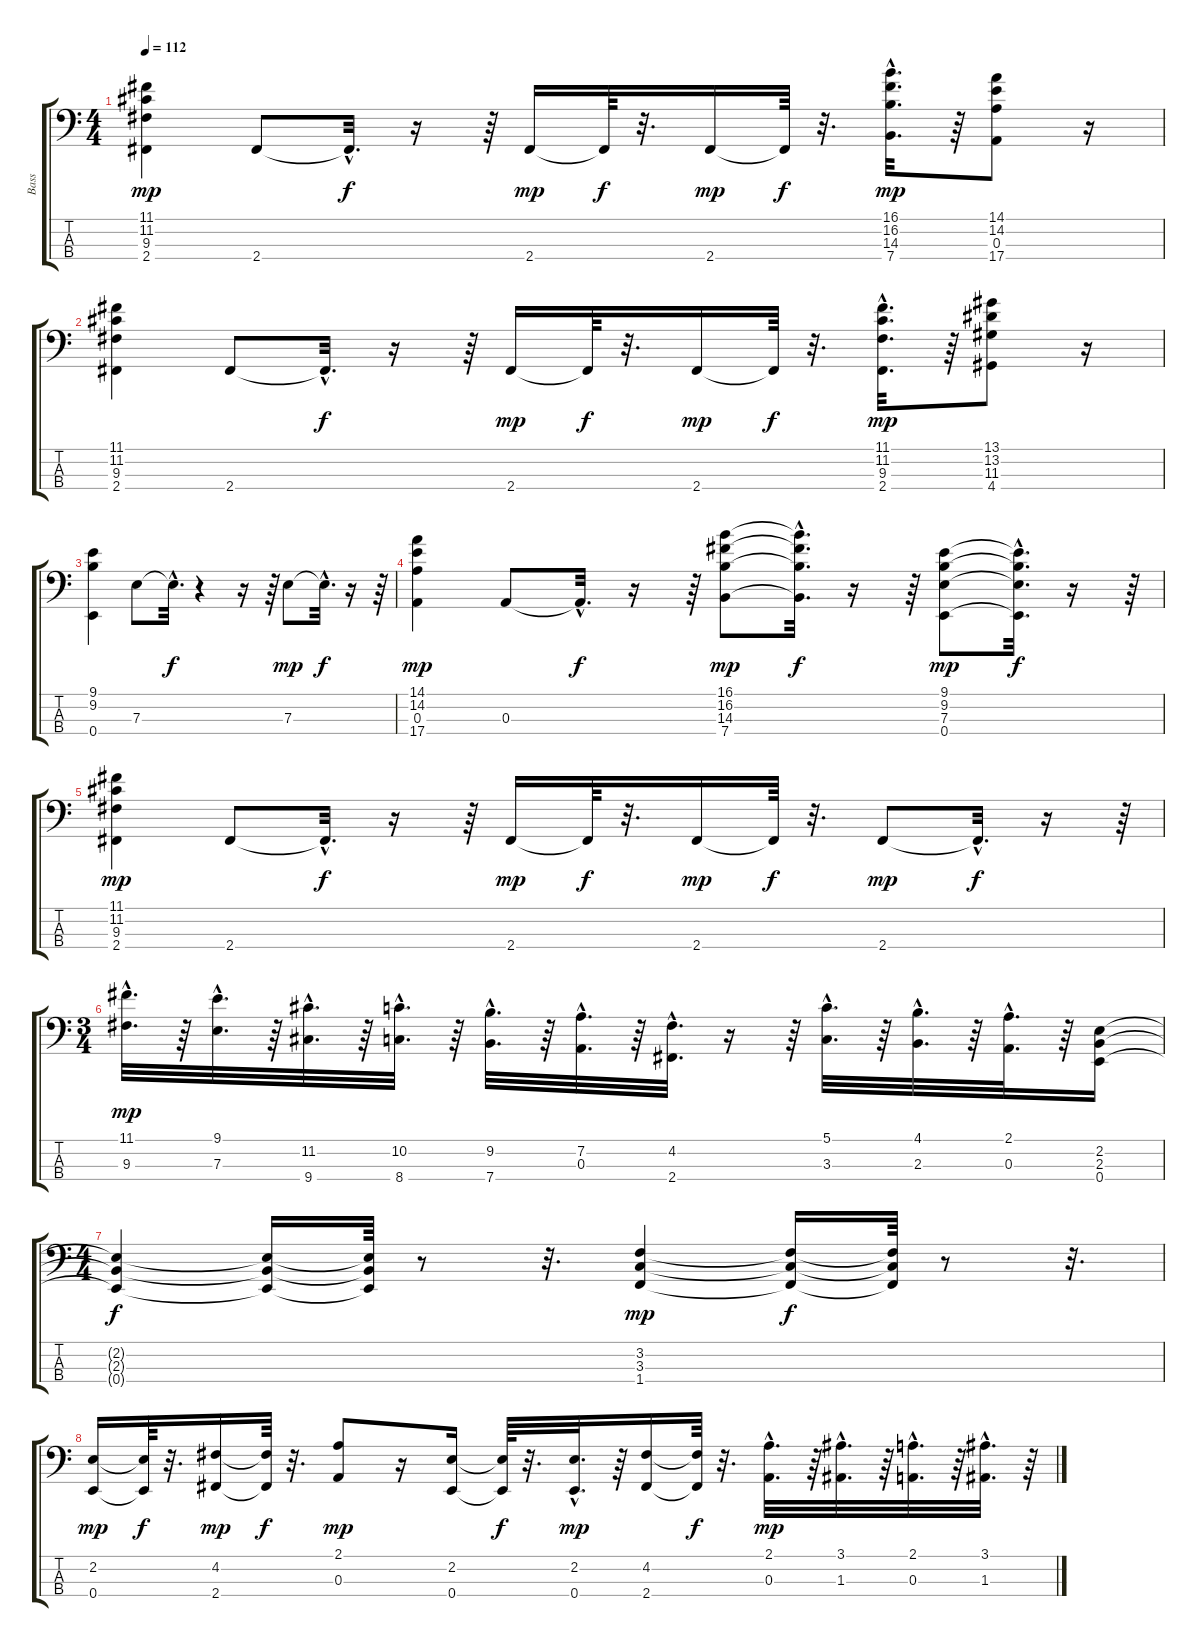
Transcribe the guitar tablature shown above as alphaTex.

\track ("Bass" "Bass") {instrument electricbasspick}
\staff {score tabs}
\tuning (G2 D2 A1 E1) {hide}
\ts (4 4)
\tempo 112
\clef f4
\ks c
(11.1 11.2 9.3 2.4).4{dy mp} 2.4.8 2.4{hac t}.32{d dy f} r.16 r.64 2.4.16{dy mp} 2.4{t}.64{dy f} r.32{d} 2.4.16{dy mp} 2.4{t}.64{dy f} r.32{d} (16.1{hac} 16.2{hac} 14.3{hac} 7.4{hac}).32{d dy mp} r.64 (14.1 14.2 0.3 17.4).8 r.16 |
(11.1 11.2 9.3 2.4).4 2.4.8 2.4{hac t}.32{d dy f} r.16 r.64 2.4.16{dy mp} 2.4{t}.64{dy f} r.32{d} 2.4.16{dy mp} 2.4{t}.64{dy f} r.32{d} (11.1{hac} 11.2{hac} 9.3{hac} 2.4{hac}).32{d dy mp} r.64 (13.1 13.2 11.3 4.4).8 r.16 |
(9.1 9.2 0.4).4 7.3.8 7.3{hac t}.32{d dy f} r.4 r.16 r.64 7.3.8{dy mp} 7.3{hac t}.32{d dy f} r.16 r.64 |
(14.1 14.2 0.3 17.4).4{dy mp} 0.3.8 0.3{hac t}.32{d dy f} r.16 r.64 (16.1 16.2 14.3 7.4).8{dy mp} (16.1{hac t} 16.2{hac t} 14.3{hac t} 7.4{hac t}).32{d dy f} r.16 r.64 (9.1 9.2 7.3 0.4).8{dy mp} (9.1{hac t} 9.2{hac t} 7.3{hac t} 0.4{hac t}).32{d dy f} r.16 r.64 |
(11.1 11.2 9.3 2.4).4{dy mp} 2.4.8 2.4{hac t}.32{d dy f} r.16 r.64 2.4.16{dy mp} 2.4{t}.64{dy f} r.32{d} 2.4.16{dy mp} 2.4{t}.64{dy f} r.32{d} 2.4.8{dy mp} 2.4{hac t}.32{d dy f} r.16 r.64 |
\ts (3 4)
(11.1{hac} 9.3{hac}).32{d dy mp} r.64 (9.1{hac} 7.3{hac}).32{d} r.64 (11.2{hac} 9.4{hac}).32{d} r.64 (10.2{hac} 8.4{hac}).32{d} r.64 (9.2{hac} 7.4{hac}).32{d} r.64 (7.2{hac} 0.3{hac}).32{d} r.64 (4.2{hac} 2.4{hac}).32{d} r.16 r.64 (5.1{hac} 3.3{hac}).32{d} r.64 (4.1{hac} 2.3{hac}).32{d} r.64 (2.1{hac} 0.3{hac}).32{d} r.64 (2.2 2.3 0.4).16 |
\ts (4 4)
(2.2{t} 2.3{t} 0.4{t}).4{dy f} (2.2{t} 2.3{t} 0.4{t}).16 (2.2{t} 2.3{t} 0.4{t}).64 r.8 r.32{d} (3.2 3.3 1.4).4{dy mp} (3.2{t} 3.3{t} 1.4{t}).16{dy f} (3.2{t} 3.3{t} 1.4{t}).64 r.8 r.32{d} |
(2.2 0.4).16{dy mp} (2.2{t} 0.4{t}).64{dy f} r.32{d} (4.2 2.4).16{dy mp} (4.2{t} 2.4{t}).64{dy f} r.32{d} (2.1 0.3).8{dy mp} r.16 (2.2 0.4).16 (2.2{t} 0.4{t}).64{dy f} r.32{d} (2.2{hac} 0.4{hac}).32{d dy mp} r.64 (4.2 2.4).16 (4.2{t} 2.4{t}).64{dy f} r.32{d} (2.1{hac} 0.3{hac}).32{d dy mp} r.64 (3.1{hac} 1.3{hac}).32{d} r.64 (2.1{hac} 0.3{hac}).32{d} r.64 (3.1{hac} 1.3{hac}).32{d} r.64
